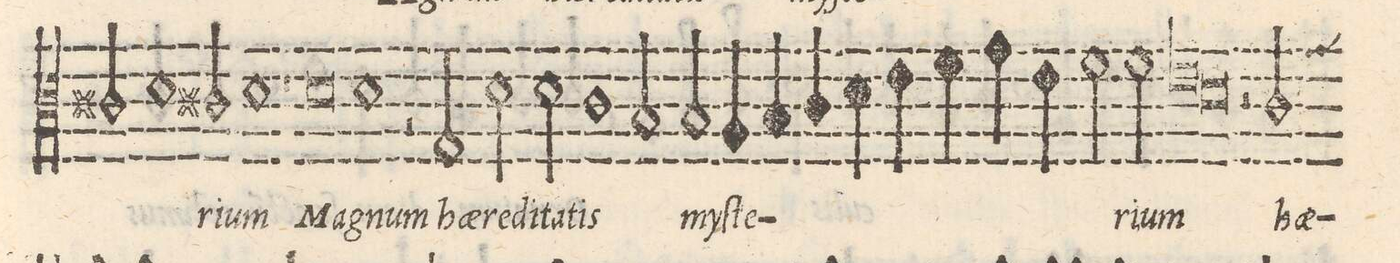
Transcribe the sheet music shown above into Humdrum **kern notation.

**kern	**text
*I"ALTO	*
*clefC3	*
*k[]	*
*met(C|)	*
*M2/2	*
=13-	=13-
2c#X/	.
1d\	.
=14-	=14-
2c#X/	.
=15-	=15-
1d	rium
=16-	=16-
1r	.
=17-	=17-
0d	Ma-
=18-	=18-
=19-	=19-
1d	-gnum
=20-	=20-
2r	.
2G/	hae-
=21-	=21-
2d\	-re-
2d\	-di-
=22-	=22-
1cny	-ta-
=23-	=23-
2B/	tis
2B/	my-
=24-	=24-
4A/	-ſte-
4B/	.
4c/	.
4d\	.
=25-	=25-
4e\	.
4f\	.
4g\	.
4e\	.
=26-	=26-
2f\	.
2f\	-rium
=27-	=27-
*lig	*
1e	.
=28-	=28-
1d	.
*Xlig	*
=29-	=29-
2r	.
*custos:g	*
2c/	hae-
*-	*-
